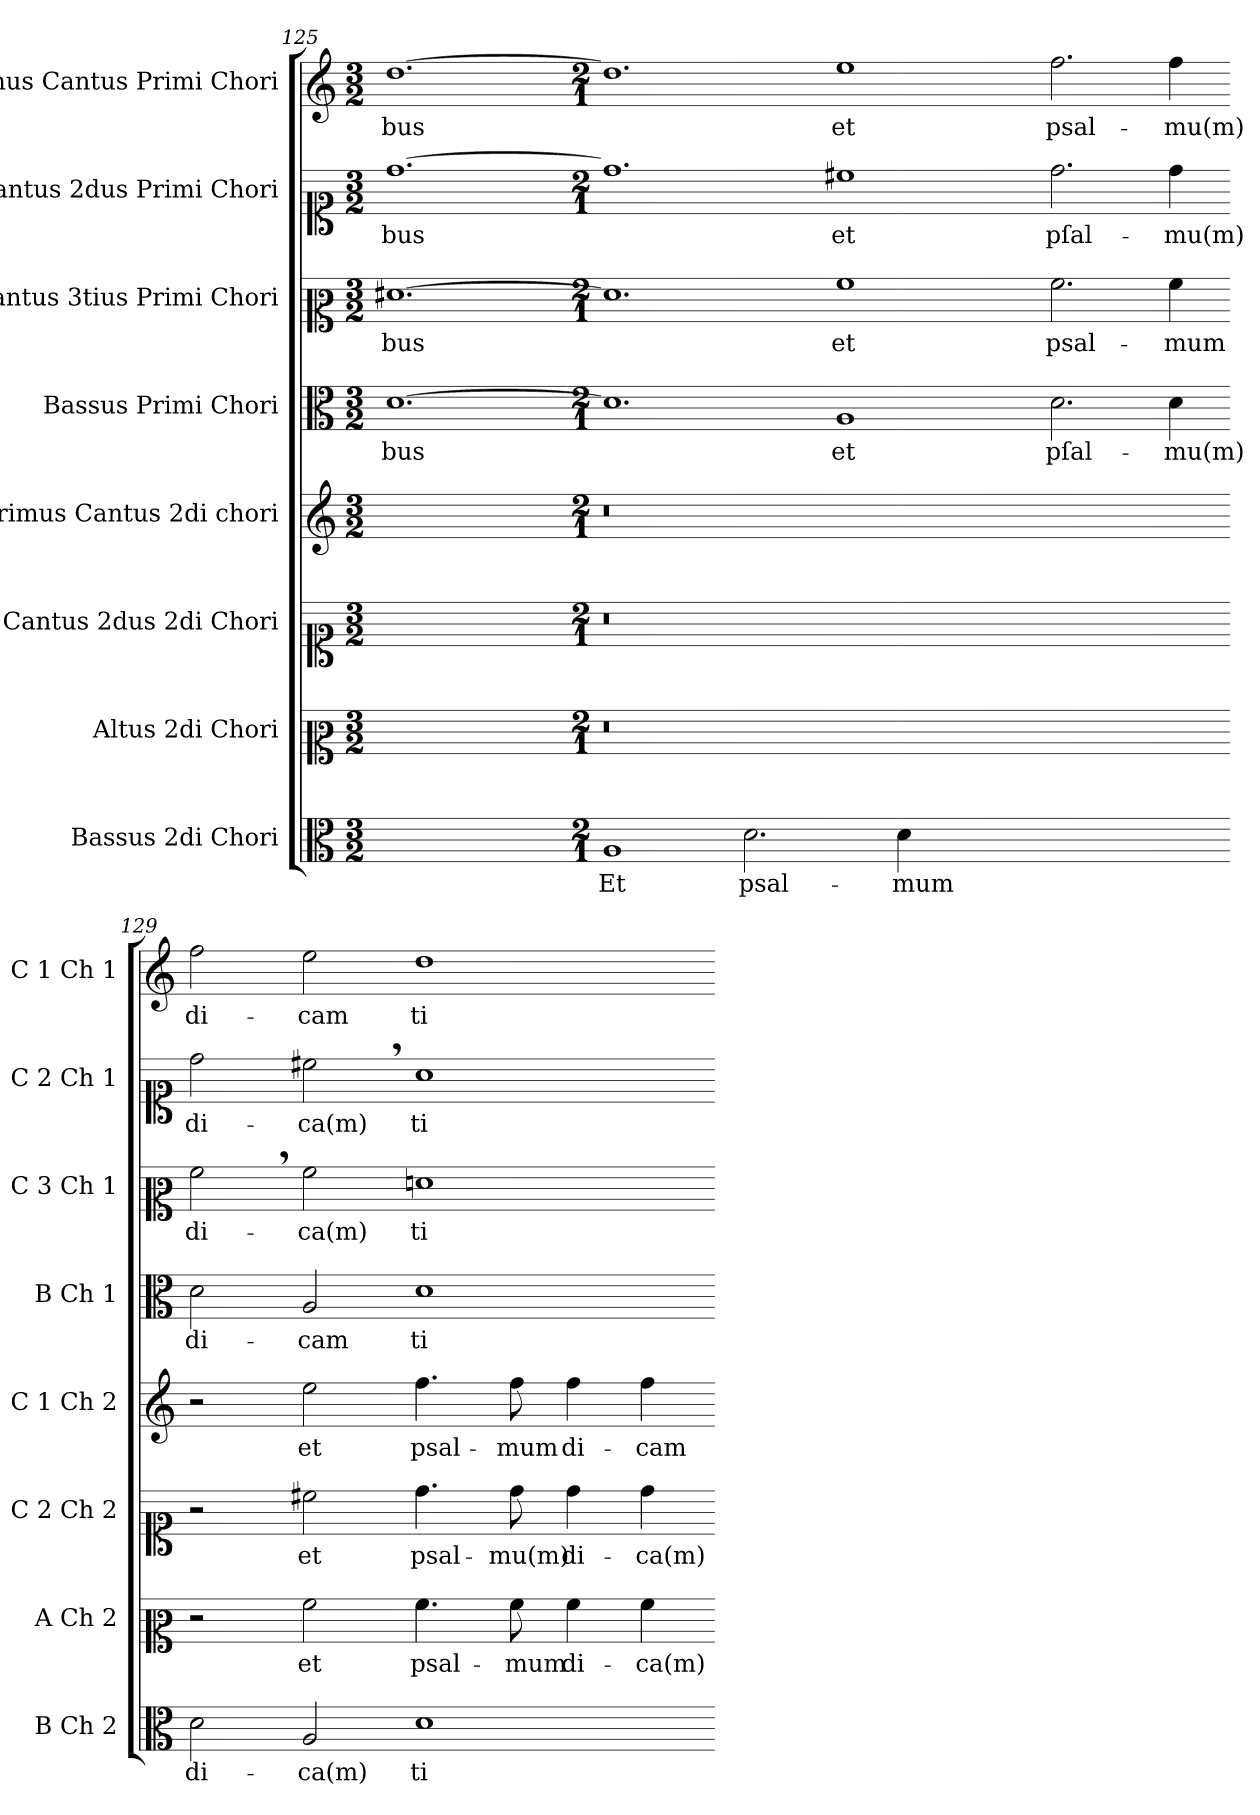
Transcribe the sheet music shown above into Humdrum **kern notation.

**kern	**text	**kern	**text	**kern	**text	**kern	**text	**kern	**text	**kern	**text	**kern	**text	**kern	**text
*part8	*part8	*part7	*part7	*part6	*part6	*part5	*part5	*part4	*part4	*part3	*part3	*part2	*part2	*part1	*part1
*staff8	*staff8	*staff7	*staff7	*staff6	*staff6	*staff5	*staff5	*staff4	*staff4	*staff3	*staff3	*staff2	*staff2	*staff1	*staff1
*I"Bassus 2di Chori	*	*I"Altus 2di Chori	*	*I"Cantus 2dus 2di Chori	*	*I"Primus Cantus 2di chori	*	*I"Bassus Primi Chori	*	*I"Cantus 3tius Primi Chori	*	*I"Cantus 2dus Primi Chori	*	*I"1mus Cantus Primi Chori	*
*I'B Ch 2	*	*I'A Ch 2	*	*I'C 2 Ch 2	*	*I'C 1 Ch 2	*	*I'B Ch 1	*	*I'C 3 Ch 1	*	*I'C 2 Ch 1	*	*I'C 1 Ch 1	*
*clefC3	*	*clefC2	*	*clefC1	*	*clefG2	*	*clefC3	*	*clefC2	*	*clefC1	*	*clefG2	*
*k[]	*	*k[]	*	*k[]	*	*k[]	*	*k[]	*	*k[]	*	*k[]	*	*k[]	*
*M3/2	*	*M3/2	*	*M3/2	*	*M3/2	*	*M3/2	*	*M3/2	*	*M3/2	*	*M3/2	*
=125	=125	=125	=125	=125	=125	=125	=125	=125	=125	=125	=125	=125	=125	=125	=125
1.ryy	.	1.ryy	.	1.ryy	.	1.ryy	.	[1.d\	-bus	[1.f#X\	-bus	[1.dd\	-bus	[1.dd\	-bus
=127-	=127-	=127-	=127-	=127-	=127-	=127-	=127-	=127-	=127-	=127-	=127-	=127-	=127-	=127-	=127-
*M2/1	*	*M2/1	*	*M2/1	*	*M2/1	*	*M2/1	*	*M2/1	*	*M2/1	*	*M2/1	*
1A/	Et	0r	.	0r	.	0r	.	1.d\]	.	1.f#\]	.	1.dd\]	.	1.dd\]	.
2.d\	psal-	.	.	.	.	.	.	.	.	.	.	.	.	.	.
.	.	.	.	.	.	.	.	1A/	et	1a\	et	1cc#X\	et	1ee\	et
4d\	-mum	.	.	.	.	.	.	.	.	.	.	.	.	.	.
1.ryy	.	1.ryy	.	1.ryy	.	1.ryy	.	.	.	.	.	.	.	.	.
.	.	.	.	.	.	.	.	2.d\	pſal-	2.a\	psal-	2.dd\	pſal-	2.ff\	psal-
.	.	.	.	.	.	.	.	4d\	-mu(m)	4a\	-mum	4dd\	-mu(m)	4ff\	-mu(m)
=129-	=129-	=129-	=129-	=129-	=129-	=129-	=129-	=129-	=129-	=129-	=129-	=129-	=129-	=129-	=129-
2d\	di-	2r	.	2r	.	2r	.	2d\	di-	2a,<\	di-	2dd\	di-	2ff\	di-
2A/	-ca(m)	2a\	et	2cc#X\	et	2ee\	et	2A/	-cam	2a\	-ca(m)	2cc#X,<\	-ca(m)	2ee\	-cam
1d\	ti-	4.a\	psal-	4.dd\	psal-	4.ff\	psal-	1d\	ti-	1fn\	ti-	1a\	ti-	1dd\	ti-
.	.	8a\	-mum	8dd\	-mu(m)	8ff\	-mum	.	.	.	.	.	.	.	.
.	.	4a\	di-	4dd\	di-	4ff\	di-	.	.	.	.	.	.	.	.
.	.	4a\	-ca(m)	4dd\	-ca(m)	4ff\	-cam	.	.	.	.	.	.	.	.
=-	=-	=-	=-	=-	=-	=-	=-	=-	=-	=-	=-	=-	=-	=-	=-
*-	*-	*-	*-	*-	*-	*-	*-	*-	*-	*-	*-	*-	*-	*-	*-
